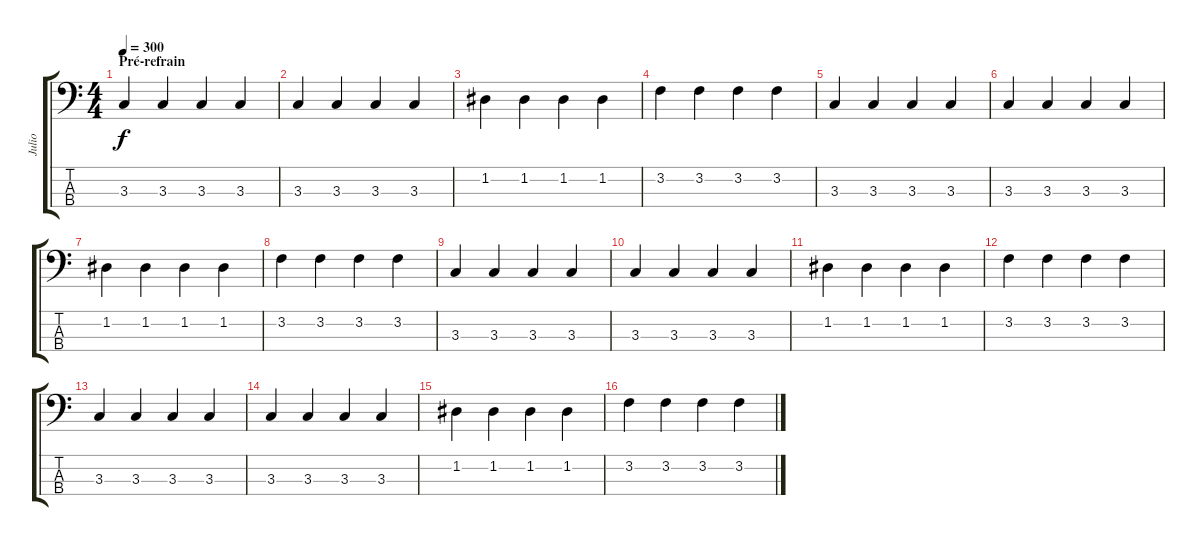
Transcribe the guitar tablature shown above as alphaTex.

\track ("Julio" "Julio") {instrument electricbassfinger}
\staff {score tabs}
\tuning (G2 D2 A1 E1) {hide}
\ts (4 4)
\section ("" "Pré-refrain")
\tempo 300
\clef f4
\ks c
3.3.4{dy f} 3.3.4 3.3.4 3.3.4 |
3.3.4 3.3.4 3.3.4 3.3.4 |
1.2.4 1.2.4 1.2.4 1.2.4 |
3.2.4 3.2.4 3.2.4 3.2.4 |
3.3.4 3.3.4 3.3.4 3.3.4 |
3.3.4 3.3.4 3.3.4 3.3.4 |
1.2.4 1.2.4 1.2.4 1.2.4 |
3.2.4 3.2.4 3.2.4 3.2.4 |
3.3.4 3.3.4 3.3.4 3.3.4 |
3.3.4 3.3.4 3.3.4 3.3.4 |
1.2.4 1.2.4 1.2.4 1.2.4 |
3.2.4 3.2.4 3.2.4 3.2.4 |
3.3.4 3.3.4 3.3.4 3.3.4 |
3.3.4 3.3.4 3.3.4 3.3.4 |
1.2.4 1.2.4 1.2.4 1.2.4 |
3.2.4 3.2.4 3.2.4 3.2.4
